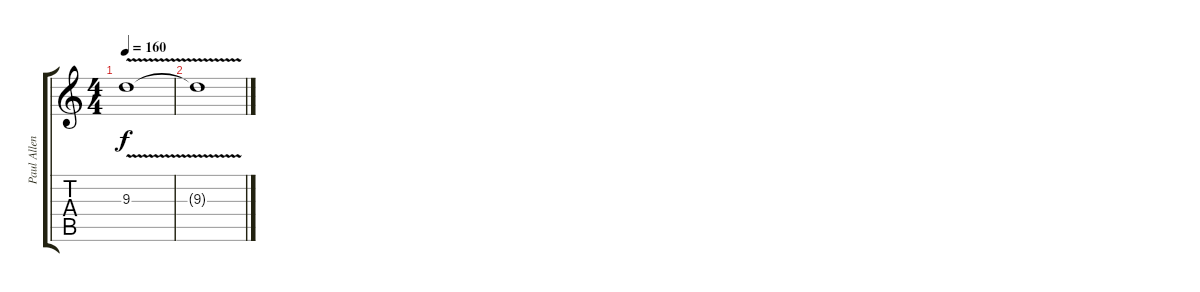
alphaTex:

\track ("Paul Allender" "Paul Allen") {instrument overdrivenguitar}
\staff {score tabs}
\tuning (D4 A3 F3 C3 G2 D2) {hide}
\ts (4 4)
\tempo 160
\clef g2
\ks c
9.3{v}.1{dy f volume 0} |
9.3{t}.1
